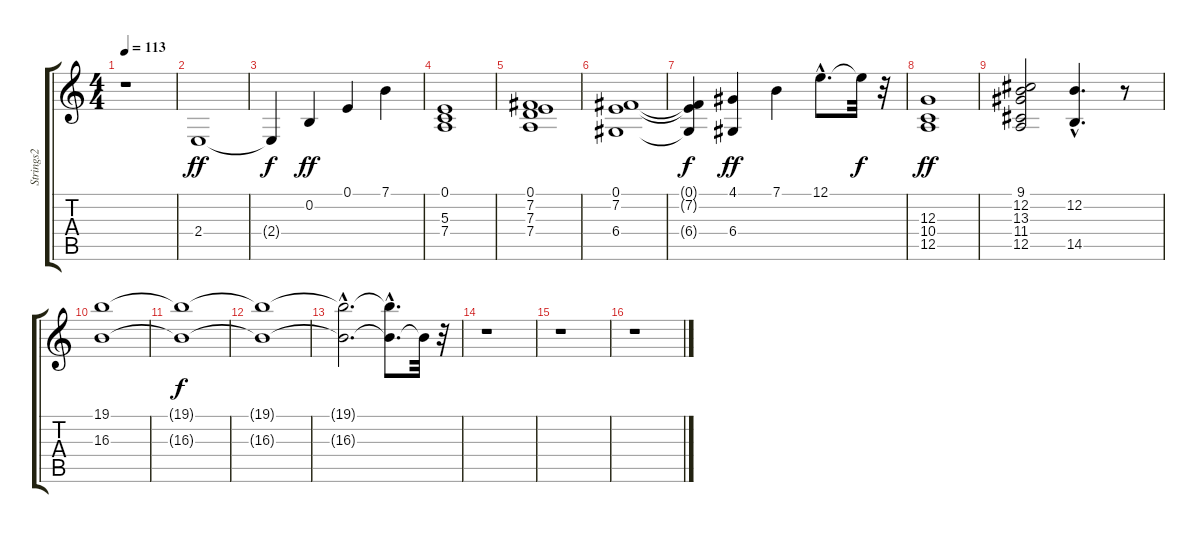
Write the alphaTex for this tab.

\track ("Strings2" "Strings2") {instrument stringensemble2}
\staff {score tabs}
\tuning (E4 B3 G3 D3 A2 E2) {hide}
\ts (4 4)
\tempo 113
\clef g2
\ks c
r.1{dy ff instrument stringensemble2} |
2.4.1 |
2.4{t}.4{dy f} 0.2.4{dy ff} 0.1.4 7.1.4 |
(0.1 5.3 7.4).1 |
(0.1 7.2 7.3 7.4).1 |
(0.1 7.2 6.4).1 |
(0.1{t} 7.2{t} 6.4{t}).4{dy f} (4.1 6.4).4{dy ff} 7.1.4 12.1{hac}.8{d} 12.1{t}.32{dy f} r.32 |
(12.3 10.4 12.5).1{dy ff} |
(9.1 12.2 13.3 11.4 12.5).2 (12.2{hac} 14.5{hac}).4{d} r.8 |
(19.1 16.3).1 |
(19.1{t} 16.3{t}).1{dy f} |
(19.1{t} 16.3{t}).1 |
(19.1{hac t} 16.3{hac t}).2{d} (19.1{hac t} 16.3{hac t}).8{d} 16.3{t}.32 r.32 |
r.1 |
r.1 |
r.1
